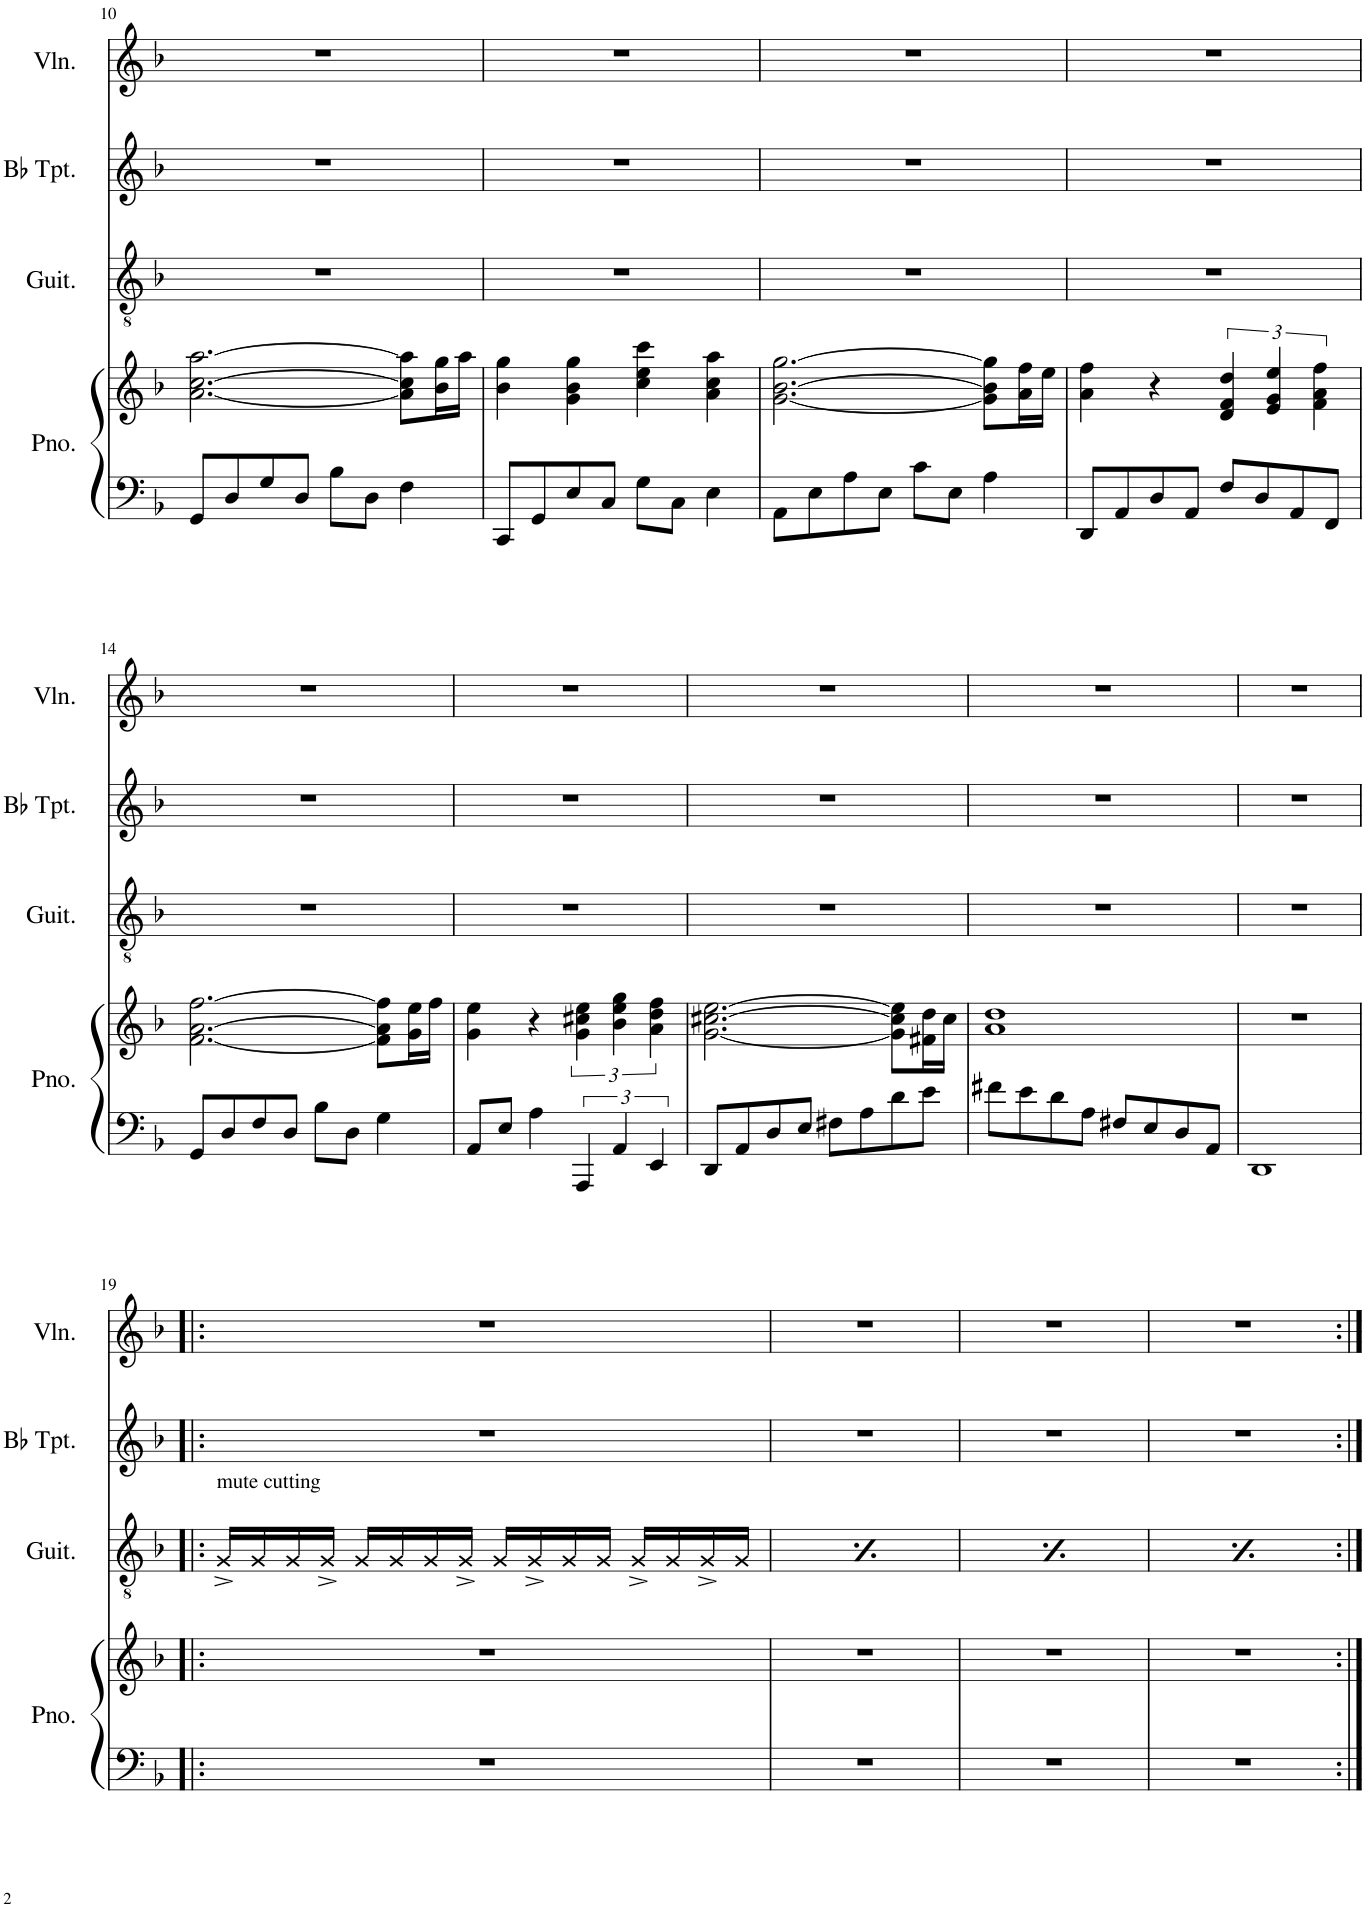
**kern	**kern	**kern	**kern	**kern
*part4	*part4	*part3	*part2	*part1
*staff5	*staff4	*staff3	*staff2	*staff1
*I"Piano	*	*I"Acoustic Guitar	*I"Bb Trumpet	*I"Violin
*I'Pno.	*	*I'Guit.	*I'Bb Tpt.	*I'Vln.
!!LO:PB:g=z
*clefF4	*clefG2	*clefGv2	*clefG2	*clefG2
*	*	*	*ITrd1c2	*
*k[b-]	*k[b-]	*k[b-]	*k[b-]	*k[b-]
*M4/4	*M4/4	*M4/4	*M4/4	*M4/4
=10	=10	=10	=10	=10
8GG/L	[2.a\ [2.cc\ [2.aa\	1r	1r	1r
8D/	.	.	.	.
8G/	.	.	.	.
8D/J	.	.	.	.
8B-\L	.	.	.	.
8D\J	.	.	.	.
4F\	8a\] 8cc\] 8aa\]L	.	.	.
.	16b-\ 16gg\L	.	.	.
.	16aa\JJ	.	.	.
=11	=11	=11	=11	=11
8CC/L	4b-\ 4gg\	1r	1r	1r
8GG/	.	.	.	.
8E/	4g\ 4b-\ 4gg\	.	.	.
8C/J	.	.	.	.
8G\L	4cc\ 4ee\ 4ccc\	.	.	.
8C\J	.	.	.	.
4E\	4a\ 4cc\ 4aa\	.	.	.
=12	=12	=12	=12	=12
8AA\L	[2.g\ [2.b-\ [2.gg\	1r	1r	1r
8E\	.	.	.	.
8A\	.	.	.	.
8E\J	.	.	.	.
8c\L	.	.	.	.
8E\J	.	.	.	.
4A\	8g\] 8b-\] 8gg\]L	.	.	.
.	16a\ 16ff\L	.	.	.
.	16ee\JJ	.	.	.
=13	=13	=13	=13	=13
8DD/L	4a\ 4ff\	1r	1r	1r
8AA/	.	.	.	.
8D/	4r	.	.	.
8AA/J	.	.	.	.
8F/L	6d/ 6f/ 6dd/	.	.	.
8D/	.	.	.	.
.	6e/ 6g/ 6ee/	.	.	.
8AA/	.	.	.	.
.	6f\ 6a\ 6ff\	.	.	.
8FF/J	.	.	.	.
!!LO:LB:g=z
=14	=14	=14	=14	=14
8GG/L	[2.f\ [2.a\ [2.ff\	1r	1r	1r
8D/	.	.	.	.
8F/	.	.	.	.
8D/J	.	.	.	.
8B-\L	.	.	.	.
8D\J	.	.	.	.
4G\	8f\] 8a\] 8ff\]L	.	.	.
.	16g\ 16ee\L	.	.	.
.	16ff\JJ	.	.	.
=15	=15	=15	=15	=15
8AA/L	4g\ 4ee\	1r	1r	1r
8E/J	.	.	.	.
4A\	4r	.	.	.
6AAA/	6g\ 6cc#X\ 6ee\	.	.	.
6AA/	6b-\ 6ee\ 6gg\	.	.	.
6EE/	6a\ 6dd\ 6ff\	.	.	.
=16	=16	=16	=16	=16
8DD/L	[2.g\ [2.cc#X\ [2.ee\	1r	1r	1r
8AA/	.	.	.	.
8D/	.	.	.	.
8E/J	.	.	.	.
8F#X\L	.	.	.	.
8A\	.	.	.	.
8d\	8g\] 8cc#\] 8ee\]L	.	.	.
8e\J	16f#X\ 16dd\L	.	.	.
.	16cc#\JJ	.	.	.
=17	=17	=17	=17	=17
8f#X\L	1a 1dd	1r	1r	1r
8e\	.	.	.	.
8d\	.	.	.	.
8A\J	.	.	.	.
8F#X/L	.	.	.	.
8E/	.	.	.	.
8D/	.	.	.	.
8AA/J	.	.	.	.
=18	=18	=18	=18	=18
1DD	1r	1r	1r	1r
!!LO:LB:g=z
=19!|:	=19!|:	=19!|:	=19!|:	=19!|:
!	!	!LO:TX:a:t=mute cutting	!	!
1r	1r	16G^/LL	1r	1r
.	.	16G/	.	.
.	.	16G/	.	.
.	.	16G^/JJ	.	.
.	.	16G/LL	.	.
.	.	16G/	.	.
.	.	16G/	.	.
.	.	16G^/JJ	.	.
.	.	16G/LL	.	.
.	.	16G^/	.	.
.	.	16G/	.	.
.	.	16G/JJ	.	.
.	.	16G^/LL	.	.
.	.	16G/	.	.
.	.	16G^/	.	.
.	.	16G/JJ	.	.
=20	=20	=20	=20	=20
!	!	!LO:TX:a:t=mute cutting	!	!
1r	1r	16G^/LL	1r	1r
.	.	16G/	.	.
.	.	16G/	.	.
.	.	16G^/JJ	.	.
.	.	16G/LL	.	.
.	.	16G/	.	.
.	.	16G/	.	.
.	.	16G^/JJ	.	.
.	.	16G/LL	.	.
.	.	16G^/	.	.
.	.	16G/	.	.
.	.	16G/JJ	.	.
.	.	16G^/LL	.	.
.	.	16G/	.	.
.	.	16G^/	.	.
.	.	16G/JJ	.	.
=21	=21	=21	=21	=21
!	!	!LO:TX:a:t=mute cutting	!	!
1r	1r	16G^/LL	1r	1r
.	.	16G/	.	.
.	.	16G/	.	.
.	.	16G^/JJ	.	.
.	.	16G/LL	.	.
.	.	16G/	.	.
.	.	16G/	.	.
.	.	16G^/JJ	.	.
.	.	16G/LL	.	.
.	.	16G^/	.	.
.	.	16G/	.	.
.	.	16G/JJ	.	.
.	.	16G^/LL	.	.
.	.	16G/	.	.
.	.	16G^/	.	.
.	.	16G/JJ	.	.
=22	=22	=22	=22	=22
!	!	!LO:TX:a:t=mute cutting	!	!
1r	1r	16G^/LL	1r	1r
.	.	16G/	.	.
.	.	16G/	.	.
.	.	16G^/JJ	.	.
.	.	16G/LL	.	.
.	.	16G/	.	.
.	.	16G/	.	.
.	.	16G^/JJ	.	.
.	.	16G/LL	.	.
.	.	16G^/	.	.
.	.	16G/	.	.
.	.	16G/JJ	.	.
.	.	16G^/LL	.	.
.	.	16G/	.	.
.	.	16G^/	.	.
.	.	16G/JJ	.	.
=:|!	=:|!	=:|!	=:|!	=:|!
*-	*-	*-	*-	*-
